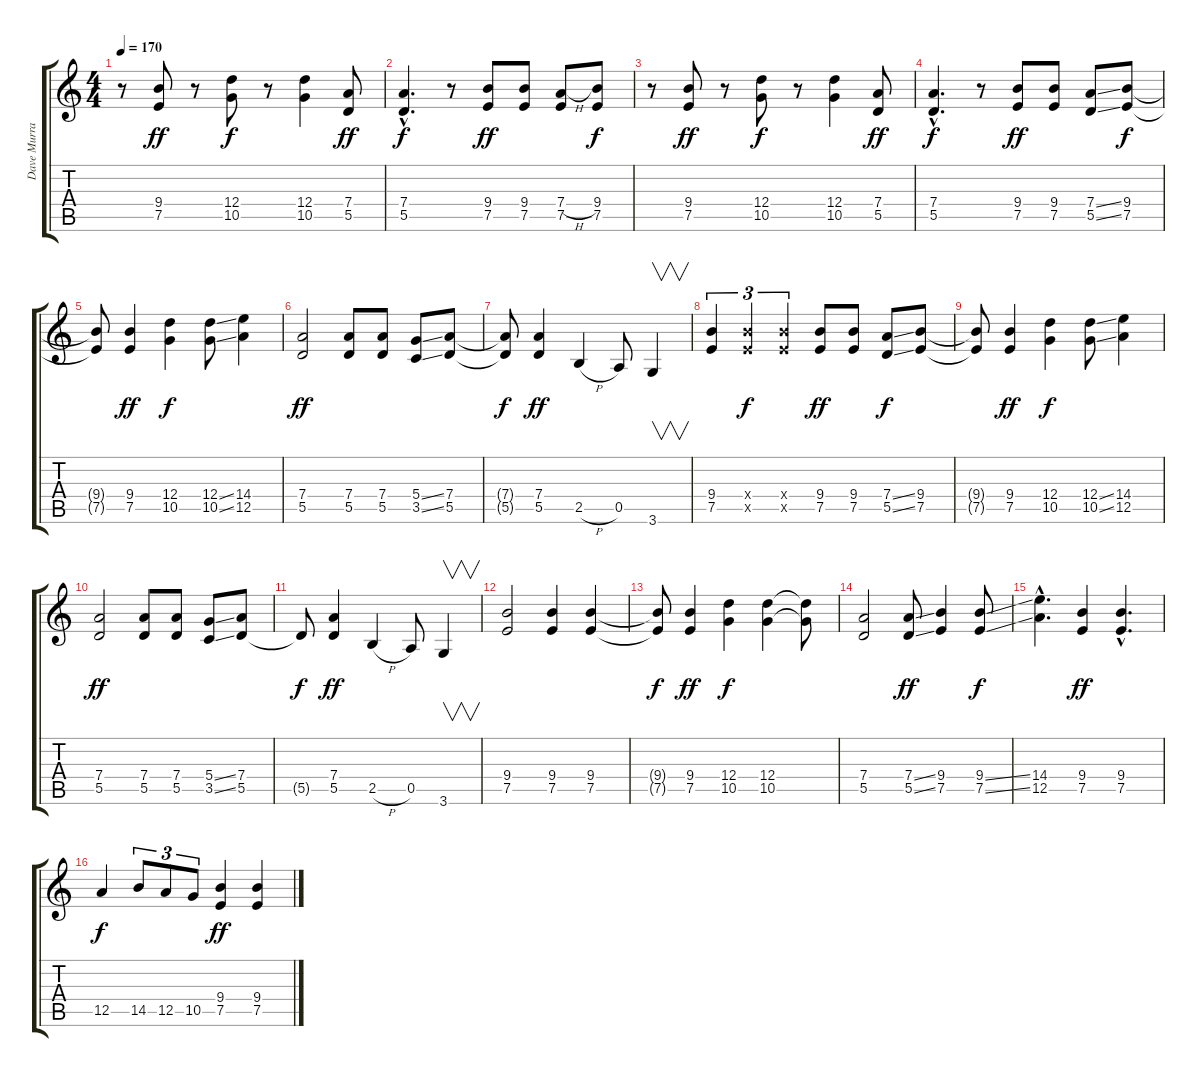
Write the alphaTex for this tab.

\track ("Dave Murray" "Dave Murra") {instrument overdrivenguitar}
\staff {score tabs}
\tuning (E4 B3 G3 D3 A2 E2) {hide}
\ts (4 4)
\tempo 170
\clef g2
\ks c
r.8{dy f} (9.4 7.5).8{dy ff} r.8 (12.4 10.5).8{dy f} r.8 (12.4 10.5).4 (7.4 5.5).8{dy ff} |
(7.4{hac} 5.5{hac}).4{d dy f} r.8 (9.4 7.5).8{dy ff} (9.4 7.5).8 (7.4{h} 7.5).8 (9.4 7.5).8{dy f} |
r.8 (9.4 7.5).8{dy ff} r.8 (12.4 10.5).8{dy f} r.8 (12.4 10.5).4 (7.4 5.5).8{dy ff} |
(7.4{hac} 5.5{hac}).4{d dy f} r.8 (9.4 7.5).8{dy ff} (9.4 7.5).8 (7.4{ss} 5.5{ss}).8 (9.4 7.5).8{dy f} |
(9.4{t} 7.5{t}).8 (9.4 7.5).4{dy ff} (12.4 10.5).4{dy f} (12.4{ss} 10.5{ss}).8 (14.4 12.5).4 |
(7.4 5.5).2{dy ff} (7.4 5.5).8 (7.4 5.5).8 (5.4{ss} 3.5{ss}).8 (7.4 5.5).8 |
(7.4{t} 5.5{t}).8{dy f} (7.4 5.5).4{dy ff} 2.5{h}.4 0.5.8 3.6.4{v} |
(9.4 7.5).4{tu (3 2)} (9.4{x} 7.5{x}).4{tu (3 2) dy f} (9.4{x} 7.5{x}).4{tu (3 2)} (9.4 7.5).8{dy ff} (9.4 7.5).8 (7.4{ss} 5.5{ss}).8{dy f} (9.4 7.5).8 |
(9.4{t} 7.5{t}).8 (9.4 7.5).4{dy ff} (12.4 10.5).4{dy f} (12.4{ss} 10.5{ss}).8 (14.4 12.5).4 |
(7.4 5.5).2{dy ff} (7.4 5.5).8 (7.4 5.5).8 (5.4{ss} 3.5{ss}).8 (7.4 5.5).8 |
5.5{t}.8{dy f} (7.4 5.5).4{dy ff} 2.5{h}.4 0.5.8 3.6.4{v} |
(9.4 7.5).2 (9.4 7.5).4 (9.4 7.5).4 |
(9.4{t} 7.5{t}).8{dy f} (9.4 7.5).4{dy ff} (12.4 10.5).4{dy f} (12.4 10.5).4 (12.4{t} 10.5{t}).8 |
(7.4 5.5).2 (7.4{ss} 5.5{ss}).8{dy ff} (9.4 7.5).4 (9.4{ss} 7.5{ss}).8{dy f} |
(14.4{hac} 12.5{hac}).4{d} (9.4 7.5).4{dy ff} (9.4{hac} 7.5{hac}).4{d} |
12.5.4{dy f} 14.5.8{tu (3 2)} 12.5.8{tu (3 2)} 10.5.8{tu (3 2)} (9.4 7.5).4{dy ff} (9.4 7.5).4
